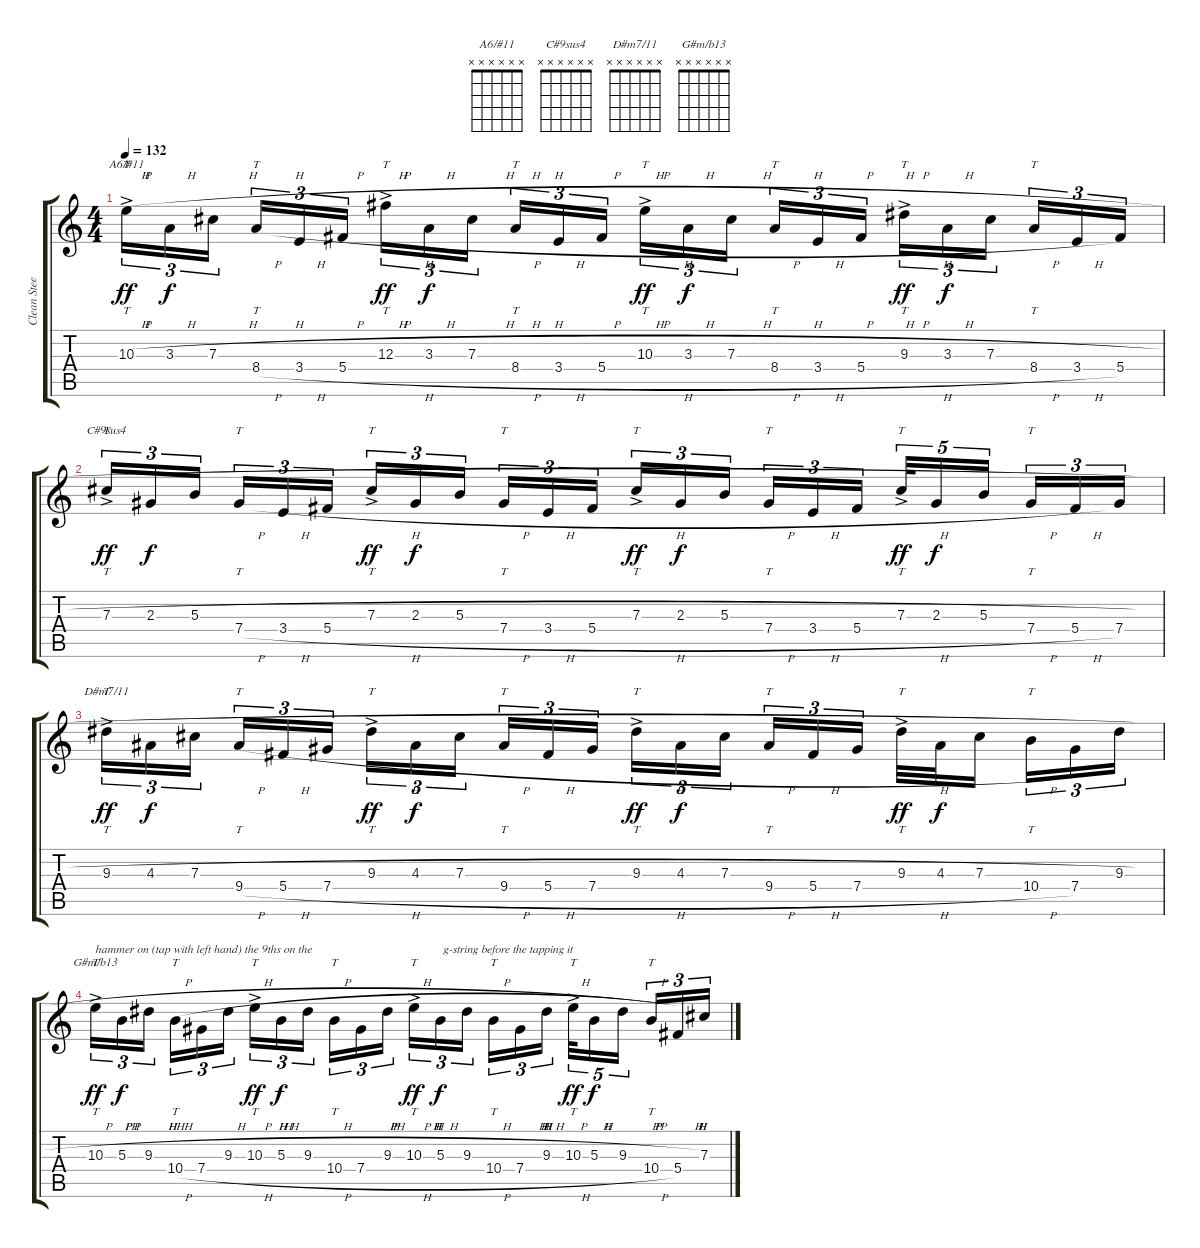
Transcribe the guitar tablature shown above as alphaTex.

\track ("Clean Steel Stringed Acoustic" "Clean Stee") {instrument acousticguitarsteel}
\staff {score tabs}
\tuning (Eb4 Bb3 Gb3 Db3 Ab2 Eb2) {hide}
\chord ("A6/#11" x x x x x x)
\chord ("C#9sus4" x x x x x x)
\chord ("D#m7/11" x x x x x x)
\chord ("G#m/b13" x x x x x x)
\ts (4 4)
\tempo 132
\clef g2
\ks c
10.3{h ac}.16{tt tu (3 2) ch "A6/#11" dy ff} 3.3{h}.16{tu (3 2) dy f} 7.3{h}.16{tu (3 2) beam splitsecondary} 8.4{h}.16{tt tu (3 2)} 3.4{h}.16{tu (3 2)} 5.4{h}.16{tu (3 2)} 12.3{h ac}.16{tt tu (3 2) dy ff} 3.3{h}.16{tu (3 2) dy f} 7.3{h}.16{tu (3 2) beam splitsecondary} 8.4{h}.16{tt tu (3 2)} 3.4{h}.16{tu (3 2)} 5.4{h}.16{tu (3 2)} 10.3{h ac}.16{tt tu (3 2) dy ff} 3.3{h}.16{tu (3 2) dy f} 7.3{h}.16{tu (3 2) beam splitsecondary} 8.4{h}.16{tt tu (3 2)} 3.4{h}.16{tu (3 2)} 5.4{h}.16{tu (3 2)} 9.3{h ac}.16{tt tu (3 2) dy ff} 3.3{h}.16{tu (3 2) dy f} 7.3{h}.16{tu (3 2) beam splitsecondary} 8.4{h}.16{tt tu (3 2)} 3.4{h}.16{tu (3 2)} 5.4.16{tu (3 2)} |
7.3{h ac}.16{tt tu (3 2) ch "C#9sus4" dy ff} 2.3{h}.16{tu (3 2) dy f} 5.3{h}.16{tu (3 2) beam splitsecondary} 7.4{h}.16{tt tu (3 2)} 3.4{h}.16{tu (3 2)} 5.4{h}.16{tu (3 2)} 7.3{h ac}.16{tt tu (3 2) dy ff} 2.3{h}.16{tu (3 2) dy f} 5.3{h}.16{tu (3 2) beam splitsecondary} 7.4{h}.16{tt tu (3 2)} 3.4{h}.16{tu (3 2)} 5.4{h}.16{tu (3 2)} 7.3{h ac}.16{tt tu (3 2) dy ff} 2.3{h}.16{tu (3 2) dy f} 5.3{h}.16{tu (3 2) beam splitsecondary} 7.4{h}.16{tt tu (3 2)} 3.4{h}.16{tu (3 2)} 5.4{h}.16{tu (3 2)} 7.3{h ac}.32{tt tu (5 4) dy ff} 2.3{h}.16{tu (5 4) dy f} 5.3{h}.16{tu (5 4) beam splitsecondary} 7.4{h}.16{tt tu (3 2)} 5.4{h}.16{tu (3 2)} 7.4.16{tu (3 2)} |
9.3{h ac}.16{tt tu (3 2) ch "D#m7/11" dy ff} 4.3{h}.16{tu (3 2) dy f} 7.3{h}.16{tu (3 2) beam splitsecondary} 9.4{h}.16{tt tu (3 2)} 5.4{h}.16{tu (3 2)} 7.4{h}.16{tu (3 2)} 9.3{h ac}.16{tt tu (3 2) dy ff} 4.3{h}.16{tu (3 2) dy f} 7.3{h}.16{tu (3 2) beam splitsecondary} 9.4{h}.16{tt tu (3 2)} 5.4{h}.16{tu (3 2)} 7.4{h}.16{tu (3 2)} 9.3{h ac}.16{tt tu (3 2) dy ff} 4.3{h}.16{tu (3 2) dy f} 7.3{h}.16{tu (3 2) beam splitsecondary} 9.4{h}.16{tt tu (3 2)} 5.4{h}.16{tu (3 2)} 7.4{h}.16{tu (3 2)} 9.3{h ac}.32{tt dy ff} 4.3{h}.32{dy f} 7.3{h}.16{beam splitsecondary} 10.4{h}.16{tt tu (3 2)} 7.4.16{tu (3 2)} 9.3{h}.16{tu (3 2)} |
10.3{h ac}.16{tt tu (3 2) ch "G#m/b13" txt "hammer on (tap with left hand) the 9ths on the" dy ff} 5.3{h}.16{tu (3 2) dy f} 9.3{h}.16{tu (3 2) beam splitsecondary} 10.4{h}.16{tt tu (3 2)} 7.4{h}.16{tu (3 2)} 9.3{h}.16{tu (3 2)} 10.3{h ac}.16{tt tu (3 2) dy ff} 5.3{h}.16{tu (3 2) dy f} 9.3{h}.16{tu (3 2) beam splitsecondary} 10.4{h}.16{tt tu (3 2)} 7.4{h}.16{tu (3 2)} 9.3{h}.16{tu (3 2)} 10.3{h ac}.16{tt tu (3 2) dy ff} 5.3{h}.16{tu (3 2) txt " g-string before the tapping it" dy f} 9.3{h}.16{tu (3 2) beam splitsecondary} 10.4{h}.16{tt tu (3 2)} 7.4{h}.16{tu (3 2)} 9.3{h}.16{tu (3 2)} 10.3{h ac}.32{tt tu (5 4) dy ff} 5.3{h}.16{tu (5 4) dy f} 9.3{h}.16{tu (5 4) beam splitsecondary} 10.4{h}.16{tt tu (3 2)} 5.4.16{tu (3 2)} 7.3{h}.16{tu (3 2)}
